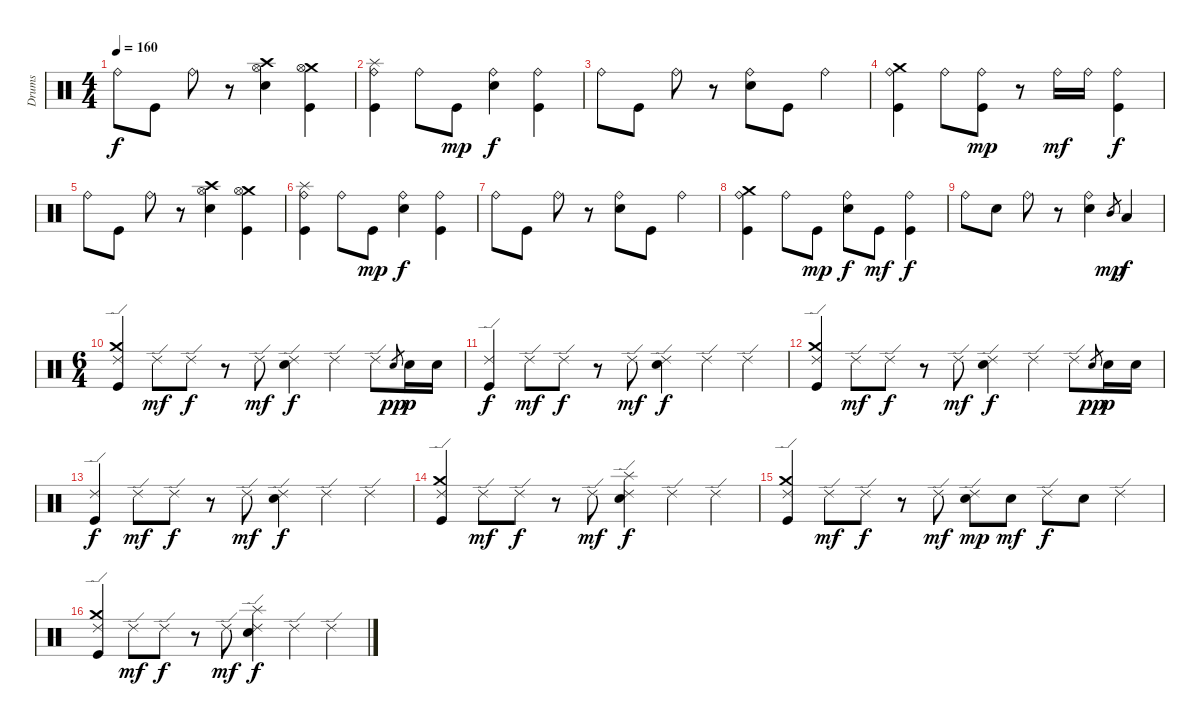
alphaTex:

\track ("Drums" "Drums") {instrument percussion}
\staff {score}
\articulation defaults
\ts (4 4)
\tempo 160
\clef neutral
\ks c "Ride (bell)".8{dy f} "Kick (hit)".8 "Ride (bell)".8
r.8 ("Crash high (hit)" "Hi-Hat (open)" "Electric Snare (hit)").4 ("Crash medium (hit)" "Hi-Hat (open)" "Kick (hit)").4 |
("Splash (hit)" "Ride (bell)" "Kick (hit)").4 "Ride (bell)".8 "Kick (hit)".8{dy mp} ("Ride (bell)" "Electric Snare (hit)").4{dy f} ("Ride (bell)" "Kick (hit)").4 |
"Ride (bell)".8 "Kick (hit)".8 "Ride (bell)".8 r.8 ("Ride (bell)" "Electric Snare (hit)").8 "Kick (hit)".8 "Ride (bell)".4 |
("Crash medium (hit)" "Ride (bell)" "Kick (hit)").4 "Ride (bell)".8 ("Ride (bell)" "Kick (hit)").8{dy mp} r.8 "Ride (bell)".16{dy mf} "Ride (bell)".16 ("Ride (bell)" "Kick (hit)").4{dy f} |
"Ride (bell)".8 "Kick (hit)".8 "Ride (bell)".8 r.8 ("Crash high (hit)" "Hi-Hat (open)" "Electric Snare (hit)").4 ("Crash medium (hit)" "Hi-Hat (open)" "Kick (hit)").4 |
("Splash (hit)" "Ride (bell)" "Kick (hit)").4 "Ride (bell)".8 "Kick (hit)".8{dy mp} ("Ride (bell)" "Electric Snare (hit)").4{dy f} ("Ride (bell)" "Kick (hit)").4 |
"Ride (bell)".8 "Kick (hit)".8 "Ride (bell)".8 r.8 ("Ride (bell)" "Electric Snare (hit)").8 "Kick (hit)".8 "Ride (bell)".4 |
("Crash medium (hit)" "Ride (bell)" "Kick (hit)").4 "Ride (bell)".8 "Kick (hit)".8{dy mp} ("Ride (bell)" "Electric Snare (hit)").8{dy f} "Kick (hit)".8{dy mf} ("Ride (bell)" "Kick (hit)").4{dy f} |
"Ride (bell)".8 "Electric Snare (hit)".8 "Ride (bell)".8 r.8 ("Ride (bell)" "Electric Snare (hit)").4 "Mid Tom (hit)".8{gr dy mp} "Low Tom (hit)".4{dy f} |
\ts (6 4)
("Crash medium (hit)" "Ride (edge) 2" "Kick (hit)").4 "Ride (edge) 2".8{dy mf} "Ride (edge) 2".8{dy f} r.8 "Ride (edge) 2".8{dy mf} ("Ride (edge) 2" "Electric Snare (hit)").4{dy f} "Ride (edge) 2".4 "Ride (edge) 2".8 "Electric Snare (hit)".8{gr dy pp} "Electric Snare (hit)".16{dy p} "Electric Snare (hit)".16 |
("Ride (edge) 2" "Kick (hit)").4{dy f} "Ride (edge) 2".8{dy mf} "Ride (edge) 2".8{dy f} r.8 "Ride (edge) 2".8{dy mf} ("Ride (edge) 2" "Electric Snare (hit)").4{dy f} "Ride (edge) 2".4 "Ride (edge) 2".4 |
("Crash medium (hit)" "Ride (edge) 2" "Kick (hit)").4 "Ride (edge) 2".8{dy mf} "Ride (edge) 2".8{dy f} r.8 "Ride (edge) 2".8{dy mf} ("Ride (edge) 2" "Electric Snare (hit)").4{dy f} "Ride (edge) 2".4 "Ride (edge) 2".8 "Electric Snare (hit)".8{gr dy pp} "Electric Snare (hit)".16{dy p} "Electric Snare (hit)".16 |
("Ride (edge) 2" "Kick (hit)").4{dy f} "Ride (edge) 2".8{dy mf} "Ride (edge) 2".8{dy f} r.8 "Ride (edge) 2".8{dy mf} ("Ride (edge) 2" "Electric Snare (hit)").4{dy f} "Ride (edge) 2".4 "Ride (edge) 2".4 |
("Crash medium (hit)" "Ride (edge) 2" "Kick (hit)").4 "Ride (edge) 2".8{dy mf} "Ride (edge) 2".8{dy f} r.8 "Ride (edge) 2".8{dy mf} ("Splash (hit)" "Ride (edge) 2" "Electric Snare (hit)").4{dy f} "Ride (edge) 2".4 "Ride (edge) 2".4 |
("Crash medium (hit)" "Ride (edge) 2" "Kick (hit)").4 "Ride (edge) 2".8{dy mf} "Ride (edge) 2".8{dy f} r.8 "Ride (edge) 2".8{dy mf} ("Ride (edge) 2" "Electric Snare (hit)").8{dy mp} "Electric Snare (hit)".8{dy mf} "Ride (edge) 2".8{dy f} "Electric Snare (hit)".8 "Ride (edge) 2".4 |
("Crash medium (hit)" "Ride (edge) 2" "Kick (hit)").4 "Ride (edge) 2".8{dy mf} "Ride (edge) 2".8{dy f} r.8 "Ride (edge) 2".8{dy mf} ("Splash (hit)" "Ride (edge) 2" "Electric Snare (hit)").4{dy f} "Ride (edge) 2".4 "Ride (edge) 2".4
